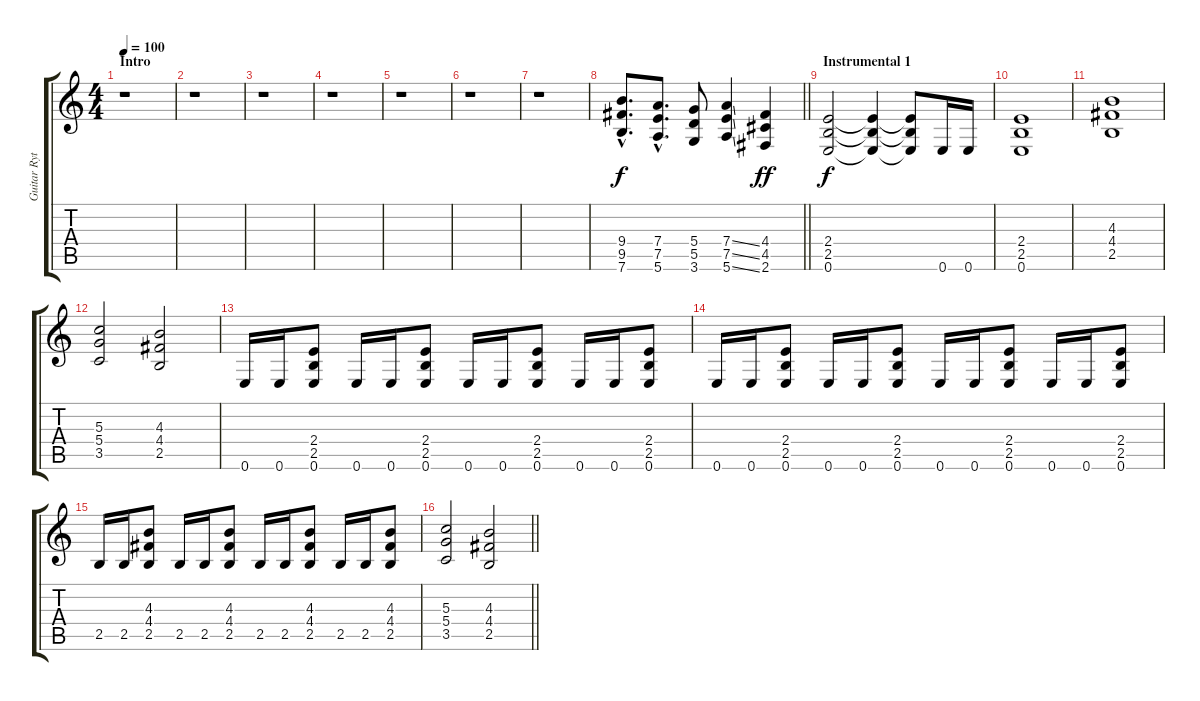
\track ("Guitar Rythm (Distortion) 1" "Guitar Ryt") {instrument distortionguitar}
\staff {score tabs}
\tuning (E4 B3 G3 D3 A2 E2) {hide}
\ts (4 4)
\section ("" "Intro")
\tempo 100
\clef g2
\ks c
r.1{dy f instrument distortionguitar} |
r.1 |
r.1 |
r.1 |
r.1 |
r.1 |
r.1 |
\barLineRight lightlight
(9.4{hac} 9.5{hac} 7.6{hac}).8{d} (7.4{hac} 7.5{hac} 5.6{hac}).8{d} (5.4 5.5 3.6).8 (7.4{ss} 7.5{ss} 5.6{ss}).4 (4.4 4.5 2.6).4{dy ff} |
\section ("" "Instrumental 1")
(2.4 2.5 0.6).2{dy f} (2.4{t} 2.5{t} 0.6{t}).4 (2.4{t} 2.5{t} 0.6{t}).8 0.6.16 0.6.16 |
(2.4 2.5 0.6).1 |
(4.3 4.4 2.5).1 |
(5.3 5.4 3.5).2 (4.3 4.4 2.5).2 |
0.6.16 0.6.16 (2.4 2.5 0.6).8 0.6.16 0.6.16 (2.4 2.5 0.6).8 0.6.16 0.6.16 (2.4 2.5 0.6).8 0.6.16 0.6.16 (2.4 2.5 0.6).8 |
0.6.16 0.6.16 (2.4 2.5 0.6).8 0.6.16 0.6.16 (2.4 2.5 0.6).8 0.6.16 0.6.16 (2.4 2.5 0.6).8 0.6.16 0.6.16 (2.4 2.5 0.6).8 |
2.5.16 2.5.16 (4.3 4.4 2.5).8 2.5.16 2.5.16 (4.3 4.4 2.5).8 2.5.16 2.5.16 (4.3 4.4 2.5).8 2.5.16 2.5.16 (4.3 4.4 2.5).8 |
\barLineRight lightlight
(5.3 5.4 3.5).2 (4.3 4.4 2.5).2
